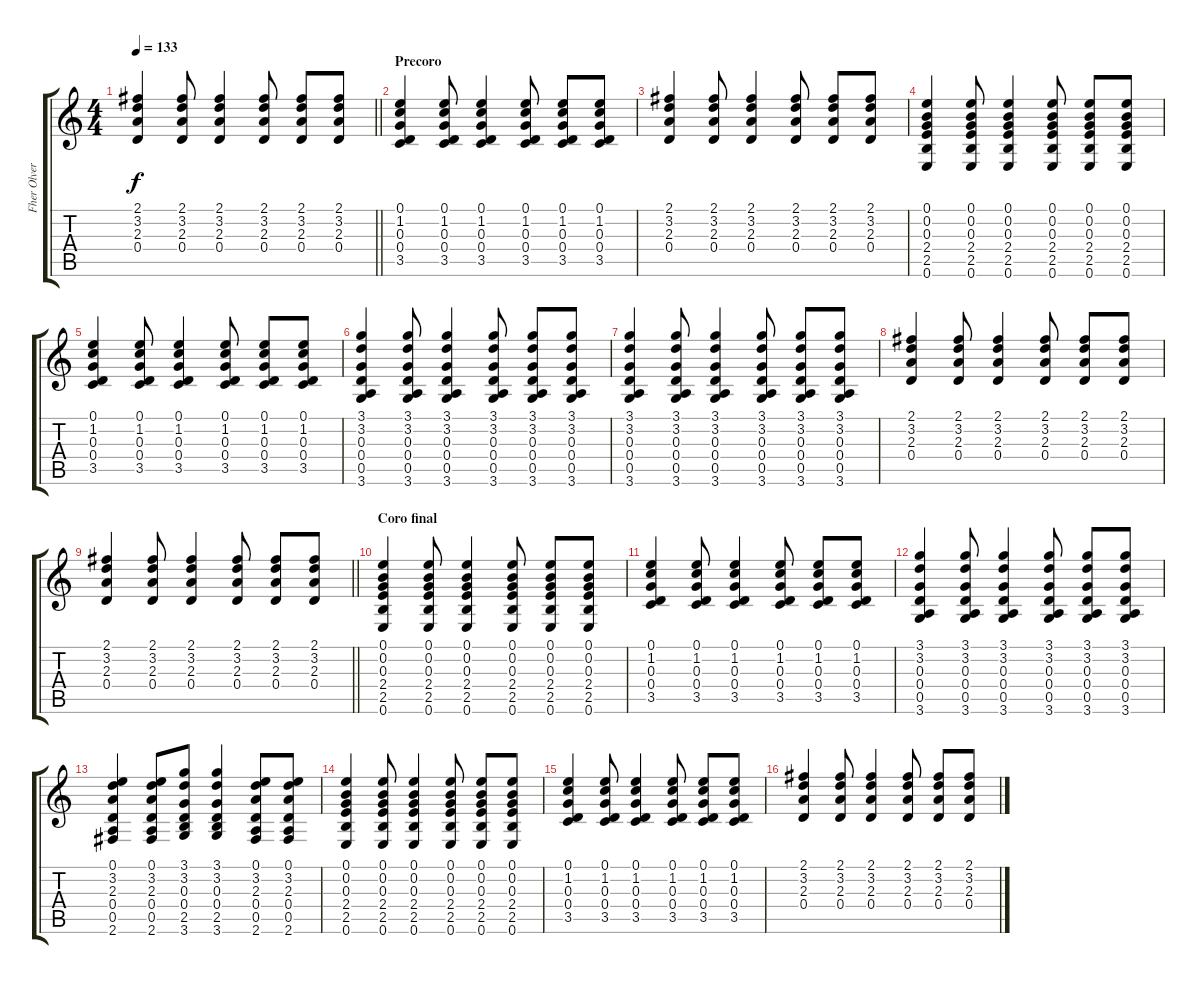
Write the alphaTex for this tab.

\track ("Fher Olvera" "Fher Olver") {instrument acousticguitarnylon}
\staff {score tabs}
\tuning (E4 B3 G3 D3 A2 E2) {hide}
\ts (4 4)
\tempo 133
\clef g2
\barLineRight lightlight
\ks c
(2.1 3.2 2.3 0.4).4{dy f} (2.1 3.2 2.3 0.4).8 (2.1 3.2 2.3 0.4).4 (2.1 3.2 2.3 0.4).8 (2.1 3.2 2.3 0.4).8 (2.1 3.2 2.3 0.4).8 |
\section ("" "Precoro")
(0.1 1.2 0.3 0.4 3.5).4 (0.1 1.2 0.3 0.4 3.5).8 (0.1 1.2 0.3 0.4 3.5).4 (0.1 1.2 0.3 0.4 3.5).8 (0.1 1.2 0.3 0.4 3.5).8 (0.1 1.2 0.3 0.4 3.5).8 |
(2.1 3.2 2.3 0.4).4 (2.1 3.2 2.3 0.4).8 (2.1 3.2 2.3 0.4).4 (2.1 3.2 2.3 0.4).8 (2.1 3.2 2.3 0.4).8 (2.1 3.2 2.3 0.4).8 |
(0.1 0.2 0.3 2.4 2.5 0.6).4 (0.1 0.2 0.3 2.4 2.5 0.6).8 (0.1 0.2 0.3 2.4 2.5 0.6).4 (0.1 0.2 0.3 2.4 2.5 0.6).8 (0.1 0.2 0.3 2.4 2.5 0.6).8 (0.1 0.2 0.3 2.4 2.5 0.6).8 |
(0.1 1.2 0.3 0.4 3.5).4 (0.1 1.2 0.3 0.4 3.5).8 (0.1 1.2 0.3 0.4 3.5).4 (0.1 1.2 0.3 0.4 3.5).8 (0.1 1.2 0.3 0.4 3.5).8 (0.1 1.2 0.3 0.4 3.5).8 |
(3.1 3.2 0.3 0.4 0.5 3.6).4 (3.1 3.2 0.3 0.4 0.5 3.6).8 (3.1 3.2 0.3 0.4 0.5 3.6).4 (3.1 3.2 0.3 0.4 0.5 3.6).8 (3.1 3.2 0.3 0.4 0.5 3.6).8 (3.1 3.2 0.3 0.4 0.5 3.6).8 |
(3.1 3.2 0.3 0.4 0.5 3.6).4 (3.1 3.2 0.3 0.4 0.5 3.6).8 (3.1 3.2 0.3 0.4 0.5 3.6).4 (3.1 3.2 0.3 0.4 0.5 3.6).8 (3.1 3.2 0.3 0.4 0.5 3.6).8 (3.1 3.2 0.3 0.4 0.5 3.6).8 |
(2.1 3.2 2.3 0.4).4 (2.1 3.2 2.3 0.4).8 (2.1 3.2 2.3 0.4).4 (2.1 3.2 2.3 0.4).8 (2.1 3.2 2.3 0.4).8 (2.1 3.2 2.3 0.4).8 |
\barLineRight lightlight
(2.1 3.2 2.3 0.4).4 (2.1 3.2 2.3 0.4).8 (2.1 3.2 2.3 0.4).4 (2.1 3.2 2.3 0.4).8 (2.1 3.2 2.3 0.4).8 (2.1 3.2 2.3 0.4).8 |
\section ("" "Coro final")
(0.1 0.2 0.3 2.4 2.5 0.6).4 (0.1 0.2 0.3 2.4 2.5 0.6).8 (0.1 0.2 0.3 2.4 2.5 0.6).4 (0.1 0.2 0.3 2.4 2.5 0.6).8 (0.1 0.2 0.3 2.4 2.5 0.6).8 (0.1 0.2 0.3 2.4 2.5 0.6).8 |
(0.1 1.2 0.3 0.4 3.5).4 (0.1 1.2 0.3 0.4 3.5).8 (0.1 1.2 0.3 0.4 3.5).4 (0.1 1.2 0.3 0.4 3.5).8 (0.1 1.2 0.3 0.4 3.5).8 (0.1 1.2 0.3 0.4 3.5).8 |
(3.1 3.2 0.3 0.4 0.5 3.6).4 (3.1 3.2 0.3 0.4 0.5 3.6).8 (3.1 3.2 0.3 0.4 0.5 3.6).4 (3.1 3.2 0.3 0.4 0.5 3.6).8 (3.1 3.2 0.3 0.4 0.5 3.6).8 (3.1 3.2 0.3 0.4 0.5 3.6).8 |
(0.1 3.2 2.3 0.4 0.5 2.6).4 (0.1 3.2 2.3 0.4 0.5 2.6).8 (3.1 3.2 0.3 0.4 2.5 3.6).8 (3.1 3.2 0.3 0.4 2.5 3.6).4 (0.1 3.2 2.3 0.4 0.5 2.6).8 (0.1 3.2 2.3 0.4 0.5 2.6).8 |
(0.1 0.2 0.3 2.4 2.5 0.6).4 (0.1 0.2 0.3 2.4 2.5 0.6).8 (0.1 0.2 0.3 2.4 2.5 0.6).4 (0.1 0.2 0.3 2.4 2.5 0.6).8 (0.1 0.2 0.3 2.4 2.5 0.6).8 (0.1 0.2 0.3 2.4 2.5 0.6).8 |
(0.1 1.2 0.3 0.4 3.5).4 (0.1 1.2 0.3 0.4 3.5).8 (0.1 1.2 0.3 0.4 3.5).4 (0.1 1.2 0.3 0.4 3.5).8 (0.1 1.2 0.3 0.4 3.5).8 (0.1 1.2 0.3 0.4 3.5).8 |
(2.1 3.2 2.3 0.4).4 (2.1 3.2 2.3 0.4).8 (2.1 3.2 2.3 0.4).4 (2.1 3.2 2.3 0.4).8 (2.1 3.2 2.3 0.4).8 (2.1 3.2 2.3 0.4).8
